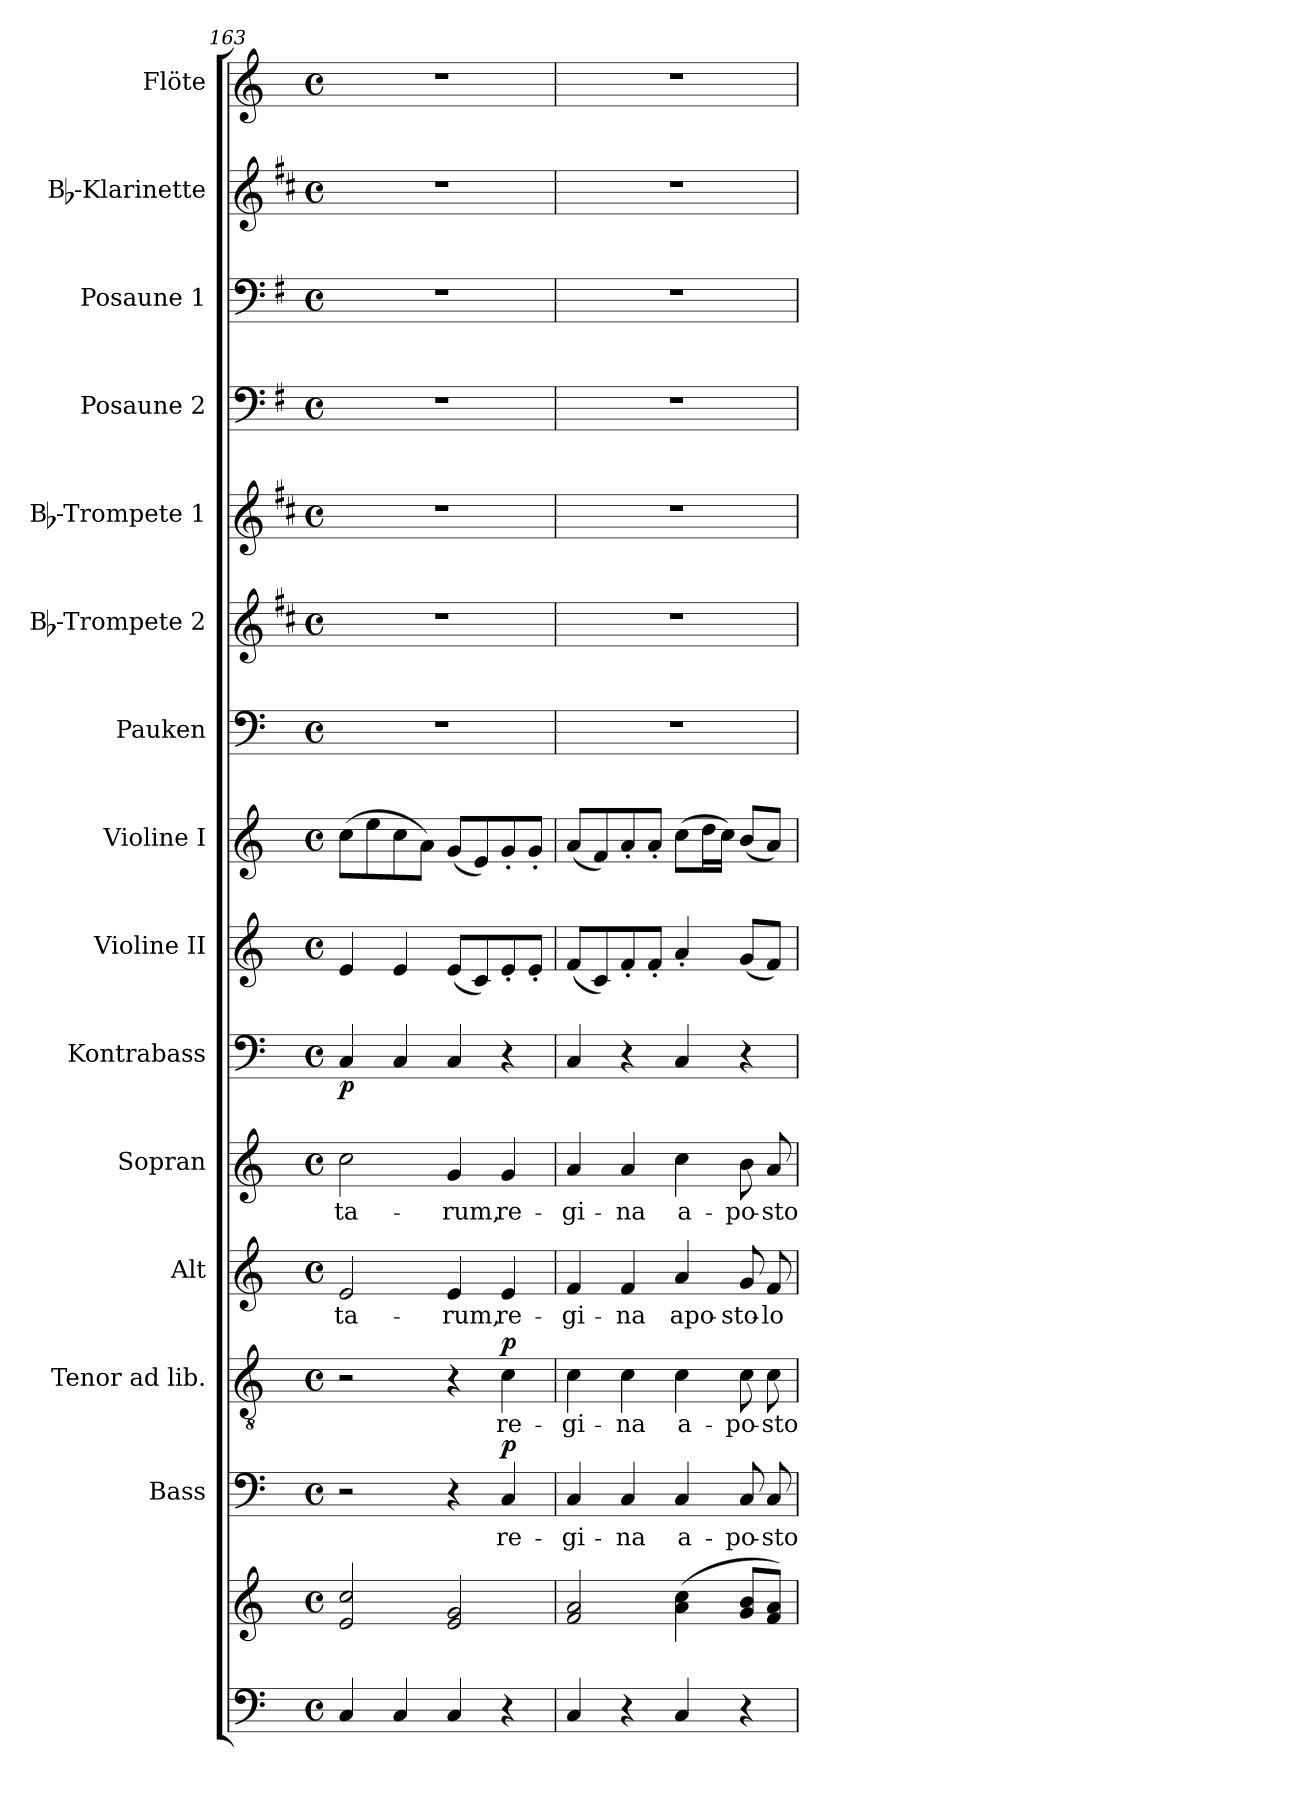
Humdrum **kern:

**kern	**kern	**kern	**text	**dynam	**kern	**text	**dynam	**kern	**text	**kern	**text	**kern	**dynam	**kern	**kern	**kern	**kern	**kern	**kern	**kern	**kern	**kern
*part15	*part15	*part14	*part14	*part14	*part13	*part13	*part13	*part12	*part12	*part11	*part11	*part10	*part10	*part9	*part8	*part7	*part6	*part5	*part4	*part3	*part2	*part1
*staff16	*staff15	*staff14	*staff14	*staff14	*staff13	*staff13	*staff13	*staff12	*staff12	*staff11	*staff11	*staff10	*staff10	*staff9	*staff8	*staff7	*staff6	*staff5	*staff4	*staff3	*staff2	*staff1
*	*	*I"Bass	*	*	*I"Tenor ad lib.	*	*	*I"Alt	*	*I"Sopran	*	*I"Kontrabass	*	*I"Violine II	*I"Violine I	*I"Pauken	*I"Bb-Trompete 2	*I"Bb-Trompete 1	*I"Posaune 2	*I"Posaune 1	*I"Bb-Klarinette	*I"Flöte
*	*	*I'B.	*	*	*I'T.	*	*	*I'A.	*	*I'S.	*	*I'Kb.	*	*I'Vl. II	*I'Vl. I	*I'Pk.	*I'Bb Trp. 2	*I'Bb Trp. 1	*I'Pos. 2	*I'Pos. 1	*I'Bb Kl.	*I'Fl.
*clefF4	*clefG2	*clefF4	*	*	*clefGv2	*	*	*clefG2	*	*clefG2	*	*clefF4	*	*clefG2	*clefG2	*clefF4	*clefG2	*clefG2	*clefF4	*clefF4	*clefG2	*clefG2
*	*	*	*	*	*	*	*	*	*	*	*	*ITrd7c12	*	*	*	*	*ITrd1c2	*ITrd1c2	*ITrd4c7	*ITrd4c7	*ITrd1c2	*
*k[]	*k[]	*k[]	*	*	*k[]	*	*	*k[]	*	*k[]	*	*k[]	*	*k[]	*k[]	*k[]	*k[]	*k[]	*k[]	*k[]	*k[]	*k[]
*C:	*C:	*C:	*	*	*C:	*	*	*C:	*	*C:	*	*C:	*	*C:	*C:	*C:	*C:	*C:	*C:	*C:	*C:	*C:
*M4/4	*M4/4	*M4/4	*	*	*M4/4	*	*	*M4/4	*	*M4/4	*	*M4/4	*	*M4/4	*M4/4	*M4/4	*M4/4	*M4/4	*M4/4	*M4/4	*M4/4	*M4/4
*met(c)	*met(c)	*met(c)	*	*	*met(c)	*	*	*met(c)	*	*met(c)	*	*met(c)	*	*met(c)	*met(c)	*met(c)	*met(c)	*met(c)	*met(c)	*met(c)	*met(c)	*met(c)
=163	=163	=163	=163	=163	=163	=163	=163	=163	=163	=163	=163	=163	=163	=163	=163	=163	=163	=163	=163	=163	=163	=163
!	!	!	!	!	!	!	!	!	!LO:LY:b	!	!LO:LY:b	!	!LO:DY:b	!	!	!	!	!	!	!	!	!
4C/	2e/ 2cc/	2r	.	.	2r	.	.	2e/	-ta-	2cc\	-ta-	4CC/	p	4e/	(>8cc\L	1r	1r	1r	1r	1r	1r	1r
.	.	.	.	.	.	.	.	.	.	.	.	.	.	.	8ee\	.	.	.	.	.	.	.
4C/	.	.	.	.	.	.	.	.	.	.	.	4CC/	.	4e/	8cc\	.	.	.	.	.	.	.
.	.	.	.	.	.	.	.	.	.	.	.	.	.	.	8a\J)	.	.	.	.	.	.	.
!	!	!	!	!	!	!	!	!	!LO:LY:b	!	!LO:LY:b	!	!	!	!	!	!	!	!	!	!	!
4C/	2e/ 2g/	4r	.	.	4r	.	.	4e/	-rum,	4g/	-rum,	4CC/	.	(<8e/L	(<8g/L	.	.	.	.	.	.	.
.	.	.	.	.	.	.	.	.	.	.	.	.	.	8c/)	8e/)	.	.	.	.	.	.	.
!	!	!	!LO:LY:b	!LO:DY:a	!	!LO:LY:b	!LO:DY:a	!	!LO:LY:b	!	!LO:LY:b	!	!	!	!	!	!	!	!	!	!	!
4r	.	4C/	re-	p	4c\	re-	p	4e/	re-	4g/	re-	4r	.	8e'</	8g'</	.	.	.	.	.	.	.
.	.	.	.	.	.	.	.	.	.	.	.	.	.	8e'</J	8g'</J	.	.	.	.	.	.	.
=164	=164	=164	=164	=164	=164	=164	=164	=164	=164	=164	=164	=164	=164	=164	=164	=164	=164	=164	=164	=164	=164	=164
!	!	!	!LO:LY:b	!	!	!LO:LY:b	!	!	!LO:LY:b	!	!LO:LY:b	!	!	!	!	!	!	!	!	!	!	!
4C/	2f/ 2a/	4C/	-gi-	.	4c\	-gi-	.	4f/	-gi-	4a/	-gi-	4CC/	.	(<8f/L	(<8a/L	1r	1r	1r	1r	1r	1r	1r
.	.	.	.	.	.	.	.	.	.	.	.	.	.	8c/)	8f/)	.	.	.	.	.	.	.
!	!	!	!LO:LY:b	!	!	!LO:LY:b	!	!	!LO:LY:b	!	!LO:LY:b	!	!	!	!	!	!	!	!	!	!	!
4r	.	4C/	-na	.	4c\	-na	.	4f/	-na	4a/	-na	4r	.	8f'</	8a'</	.	.	.	.	.	.	.
.	.	.	.	.	.	.	.	.	.	.	.	.	.	8f'</J	8a'</J	.	.	.	.	.	.	.
!	!	!	!LO:LY:b	!	!	!LO:LY:b	!	!	!LO:LY:b	!	!LO:LY:b	!	!	!	!	!	!	!	!	!	!	!
4C/	(>4a\ 4cc\	4C/	a-	.	4c\	a-	.	4a/	apo-	4cc\	a-	4CC/	.	4a'</	(>8cc\L	.	.	.	.	.	.	.
.	.	.	.	.	.	.	.	.	.	.	.	.	.	.	16dd\L	.	.	.	.	.	.	.
.	.	.	.	.	.	.	.	.	.	.	.	.	.	.	16cc\JJ)	.	.	.	.	.	.	.
!	!	!	!LO:LY:b	!	!	!LO:LY:b	!	!	!LO:LY:b	!	!LO:LY:b	!	!	!	!	!	!	!	!	!	!	!
4r	8g/ 8b/L	8C/	-po-	.	8c\	-po-	.	8g/	-sto-	8b\	-po-	4r	.	(<8g/L	(<8b/L	.	.	.	.	.	.	.
!	!	!	!LO:LY:b	!	!	!LO:LY:b	!	!	!LO:LY:b	!	!LO:LY:b	!	!	!	!	!	!	!	!	!	!	!
.	8f/ 8a/J)	8C/	-sto-	.	8c\	-sto-	.	8f/	-lo-	8a/	-sto-	.	.	8f/J)	8a/J)	.	.	.	.	.	.	.
=	=	=	=	=	=	=	=	=	=	=	=	=	=	=	=	=	=	=	=	=	=	=
*-	*-	*-	*-	*-	*-	*-	*-	*-	*-	*-	*-	*-	*-	*-	*-	*-	*-	*-	*-	*-	*-	*-
